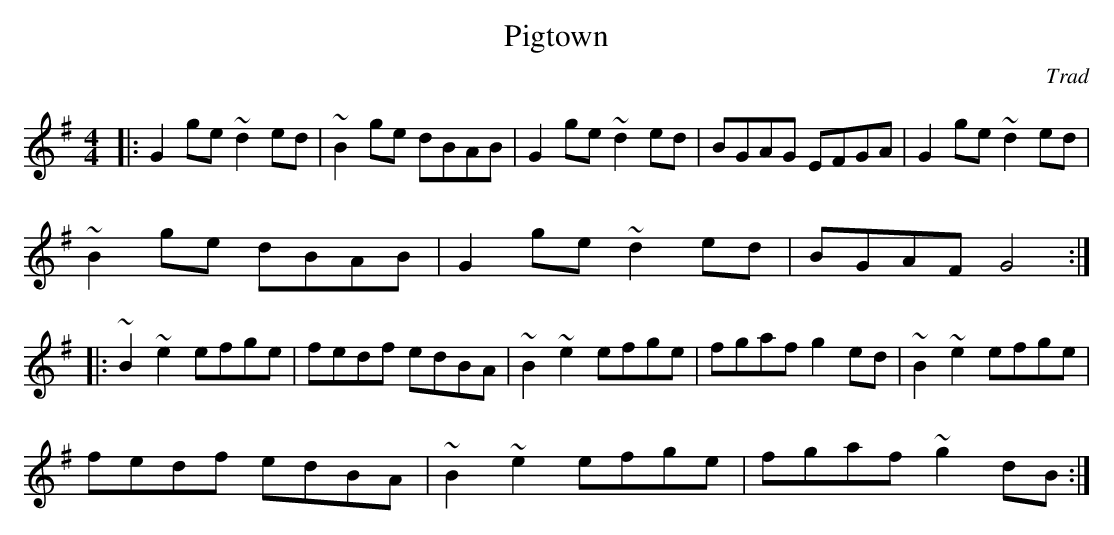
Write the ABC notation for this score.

X:1
T:Pigtown
C:Trad
M:4/4
L:1/8
K:G
|: G2 ge ~d2 ed | ~B2 ge dBAB | G2 ge ~d2 ed | BGAG EFGA | G2ge ~d2 ed |
 ~B2 ge dBAB | G2 ge ~d2 ed | BGAF G4:|
|: ~B2 ~e2 efge | fedf edBA | ~B2 ~e2 efge | fgaf g2 ed | ~B2 ~e2 efge |
fedf edBA | ~B2 ~e2 efge | fgaf ~g2 dB:|
